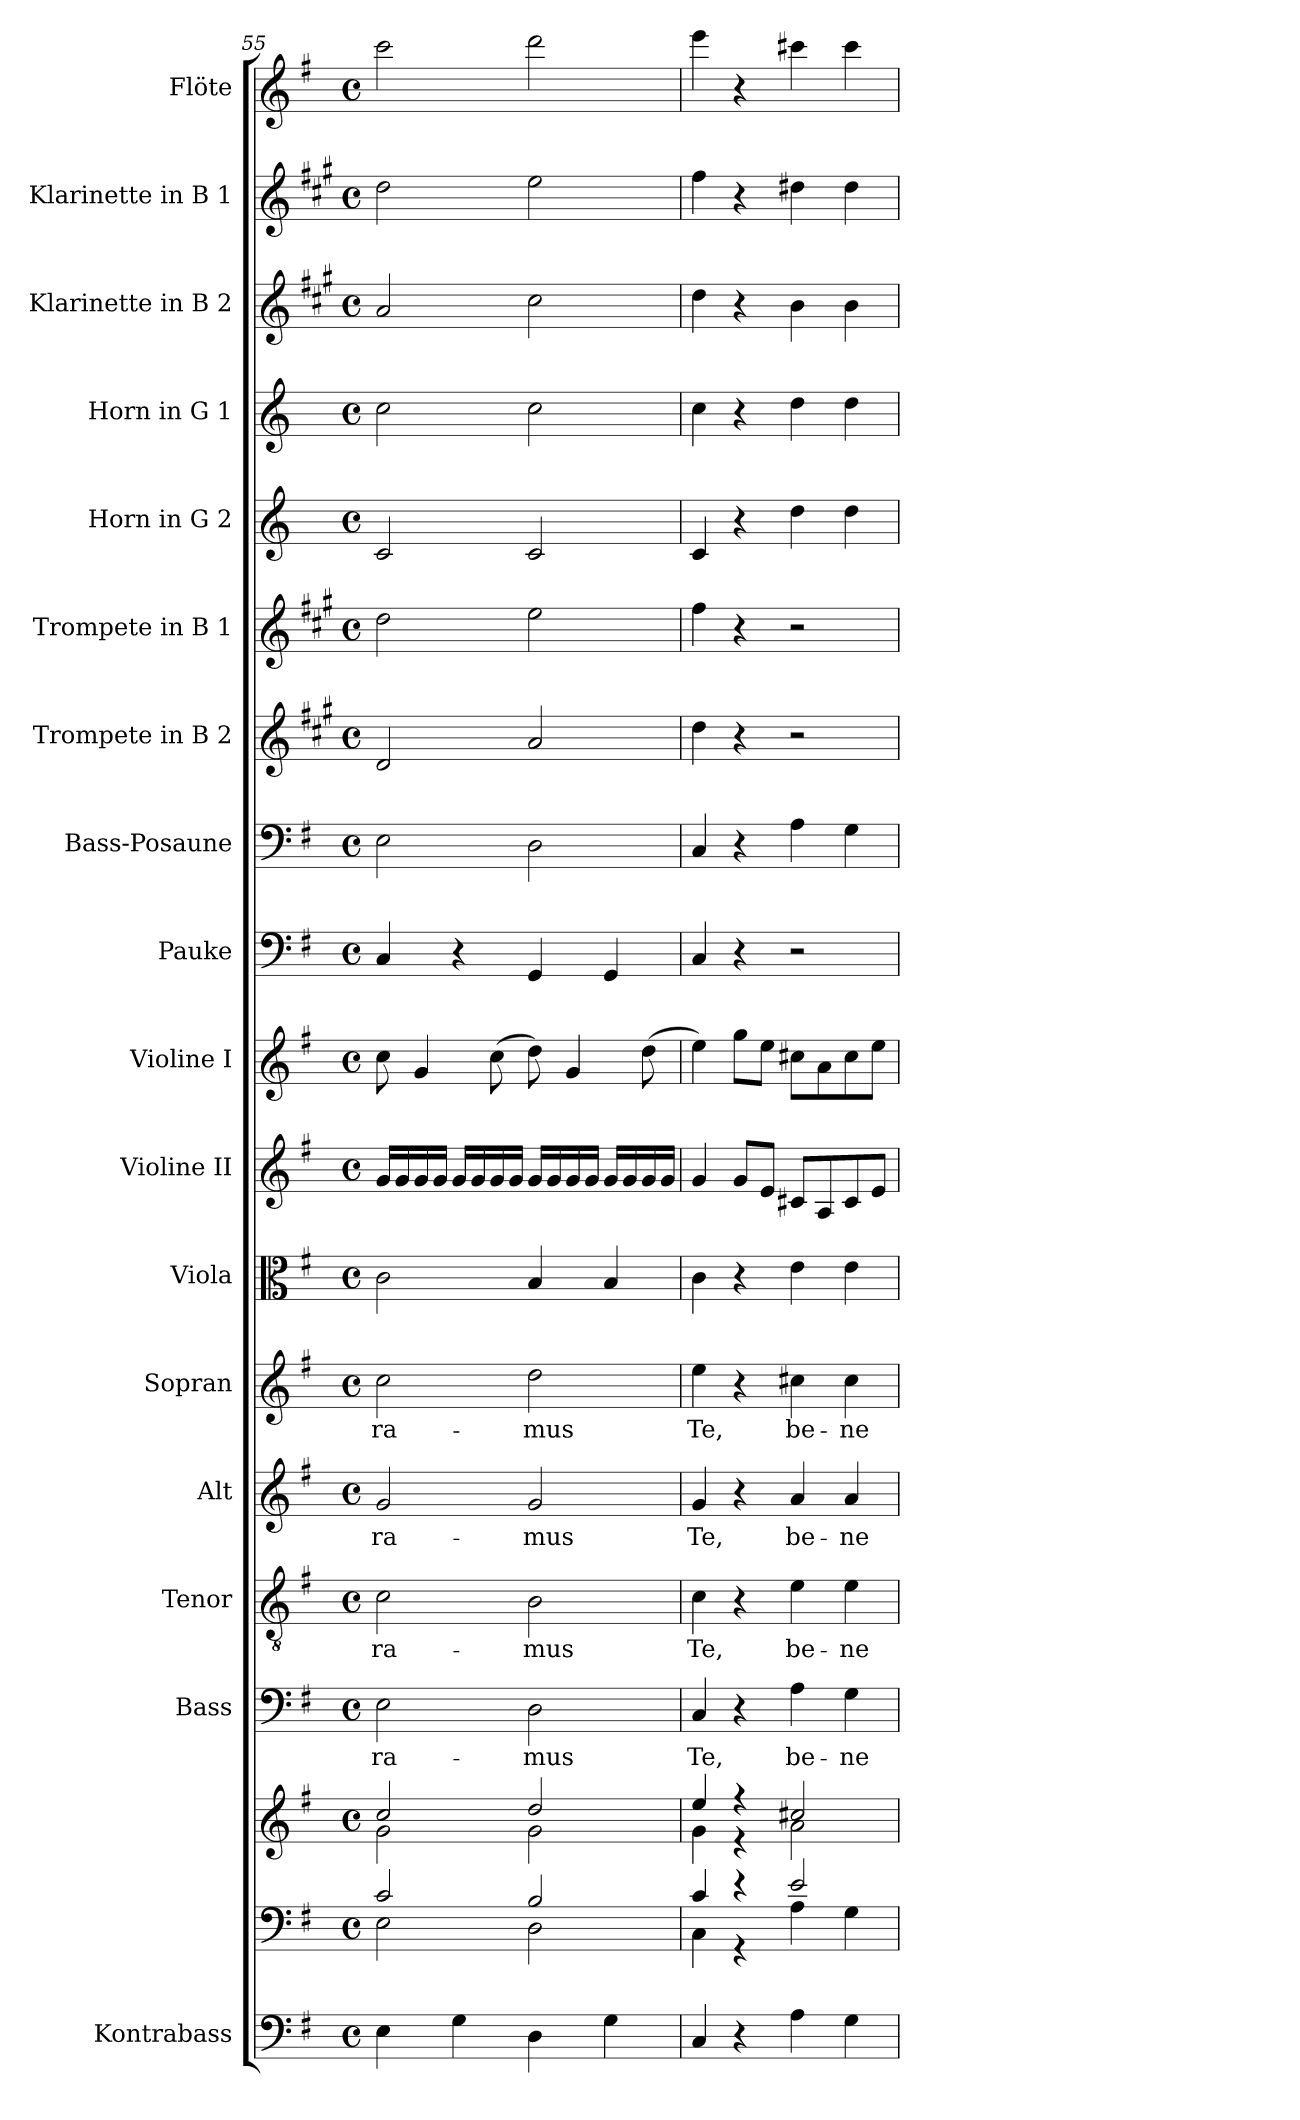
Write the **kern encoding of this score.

**kern	**kern	**kern	**kern	**text	**kern	**text	**kern	**text	**kern	**text	**kern	**kern	**kern	**kern	**kern	**kern	**kern	**kern	**kern	**kern	**kern	**kern
*part18	*part17	*part17	*part16	*part16	*part15	*part15	*part14	*part14	*part13	*part13	*part12	*part11	*part10	*part9	*part8	*part7	*part6	*part5	*part4	*part3	*part2	*part1
*staff19	*staff18	*staff17	*staff16	*staff16	*staff15	*staff15	*staff14	*staff14	*staff13	*staff13	*staff12	*staff11	*staff10	*staff9	*staff8	*staff7	*staff6	*staff5	*staff4	*staff3	*staff2	*staff1
*I"Kontrabass	*	*	*I"Bass	*	*I"Tenor	*	*I"Alt	*	*I"Sopran	*	*I"Viola	*I"Violine II	*I"Violine I	*I"Pauke	*I"Bass-Posaune	*I"Trompete in B 2	*I"Trompete in B 1	*I"Horn in G 2	*I"Horn in G 1	*I"Klarinette in B 2	*I"Klarinette in B 1	*I"Flöte
*I'Kb.	*	*	*I'B	*	*I'T	*	*I'A	*	*I'S	*	*I'Vla.	*I'Vl. II	*I'Vl. I	*I'Pk.	*I'B. Pos.	*	*	*I'Hrn. 2	*I'Hrn. 1	*	*	*I'Fl.
*clefF4	*clefF4	*clefG2	*clefF4	*	*clefGv2	*	*clefG2	*	*clefG2	*	*clefC3	*clefG2	*clefG2	*clefF4	*clefF4	*clefG2	*clefG2	*clefG2	*clefG2	*clefG2	*clefG2	*clefG2
*ITrd7c12	*	*	*	*	*	*	*	*	*	*	*	*	*	*	*	*ITrd1c2	*ITrd1c2	*ITrd3c5	*ITrd3c5	*ITrd1c2	*ITrd1c2	*
*k[f#]	*k[f#]	*k[f#]	*k[f#]	*	*k[f#]	*	*k[f#]	*	*k[f#]	*	*k[f#]	*k[f#]	*k[f#]	*k[f#]	*k[f#]	*k[f#]	*k[f#]	*k[f#]	*k[f#]	*k[f#]	*k[f#]	*k[f#]
*G:	*G:	*G:	*G:	*	*G:	*	*G:	*	*G:	*	*G:	*G:	*G:	*G:	*G:	*G:	*G:	*G:	*G:	*G:	*G:	*G:
*M4/4	*M4/4	*M4/4	*M4/4	*	*M4/4	*	*M4/4	*	*M4/4	*	*M4/4	*M4/4	*M4/4	*M4/4	*M4/4	*M4/4	*M4/4	*M4/4	*M4/4	*M4/4	*M4/4	*M4/4
*met(c)	*met(c)	*met(c)	*met(c)	*	*met(c)	*	*met(c)	*	*met(c)	*	*met(c)	*met(c)	*met(c)	*met(c)	*met(c)	*met(c)	*met(c)	*met(c)	*met(c)	*met(c)	*met(c)	*met(c)
=55	=55	=55	=55	=55	=55	=55	=55	=55	=55	=55	=55	=55	=55	=55	=55	=55	=55	=55	=55	=55	=55	=55
*	*^	*^	*	*	*	*	*	*	*	*	*	*	*	*	*	*	*	*	*	*	*	*
!	!	!	!	!	!	!LO:LY:b	!	!LO:LY:b	!	!LO:LY:b	!	!LO:LY:b	!	!	!	!	!	!	!	!	!	!	!	!
4EE\	2c/	2E\	2cc/	2g\	2E\	-ra-	2c\	-ra-	2g/	-ra-	2cc\	-ra-	2c\	16g/LL	8cc\	4C/	2E\	2c/	2cc\	2G/	2g\	2g/	2cc\	2ccc\
.	.	.	.	.	.	.	.	.	.	.	.	.	.	16g/	.	.	.	.	.	.	.	.	.	.
.	.	.	.	.	.	.	.	.	.	.	.	.	.	16g/	4g/	.	.	.	.	.	.	.	.	.
.	.	.	.	.	.	.	.	.	.	.	.	.	.	16g/JJ	.	.	.	.	.	.	.	.	.	.
4GG\	.	.	.	.	.	.	.	.	.	.	.	.	.	16g/LL	.	4r	.	.	.	.	.	.	.	.
.	.	.	.	.	.	.	.	.	.	.	.	.	.	16g/	.	.	.	.	.	.	.	.	.	.
.	.	.	.	.	.	.	.	.	.	.	.	.	.	16g/	(>8cc\	.	.	.	.	.	.	.	.	.
.	.	.	.	.	.	.	.	.	.	.	.	.	.	16g/JJ	.	.	.	.	.	.	.	.	.	.
!	!	!	!	!	!	!LO:LY:b	!	!LO:LY:b	!	!LO:LY:b	!	!LO:LY:b	!	!	!	!	!	!	!	!	!	!	!	!
4DD\	2B/	2D\	2dd/	2g\	2D\	-mus	2B\	-mus	2g/	-mus	2dd\	-mus	4B/	16g/LL	8dd\)	4GG/	2D\	2g/	2dd\	2G/	2g\	2b\	2dd\	2ddd\
.	.	.	.	.	.	.	.	.	.	.	.	.	.	16g/	.	.	.	.	.	.	.	.	.	.
.	.	.	.	.	.	.	.	.	.	.	.	.	.	16g/	4g/	.	.	.	.	.	.	.	.	.
.	.	.	.	.	.	.	.	.	.	.	.	.	.	16g/JJ	.	.	.	.	.	.	.	.	.	.
4GG\	.	.	.	.	.	.	.	.	.	.	.	.	4B/	16g/LL	.	4GG/	.	.	.	.	.	.	.	.
.	.	.	.	.	.	.	.	.	.	.	.	.	.	16g/	.	.	.	.	.	.	.	.	.	.
.	.	.	.	.	.	.	.	.	.	.	.	.	.	16g/	(>8dd\	.	.	.	.	.	.	.	.	.
.	.	.	.	.	.	.	.	.	.	.	.	.	.	16g/JJ	.	.	.	.	.	.	.	.	.	.
!!LO:PB:g=z
=56	=56	=56	=56	=56	=56	=56	=56	=56	=56	=56	=56	=56	=56	=56	=56	=56	=56	=56	=56	=56	=56	=56	=56	=56
!	!	!	!	!	!	!LO:LY:b	!	!LO:LY:b	!	!LO:LY:b	!	!LO:LY:b	!	!	!	!	!	!	!	!	!	!	!	!
4CC/	4c/	4C\	4ee/	4g\	4C/	Te,	4c\	Te,	4g/	Te,	4ee\	Te,	4c\	4g/	4ee\)	4C/	4C/	4cc\	4ee\	4G/	4g\	4cc\	4ee\	4eee\
4r	4r	4r	4r	4r	4r	.	4r	.	4r	.	4r	.	4r	8g/L	8gg\L	4r	4r	4r	4r	4r	4r	4r	4r	4r
.	.	.	.	.	.	.	.	.	.	.	.	.	.	8e/J	8ee\J	.	.	.	.	.	.	.	.	.
!	!	!	!	!	!	!LO:LY:b	!	!LO:LY:b	!	!LO:LY:b	!	!LO:LY:b	!	!	!	!	!	!	!	!	!	!	!	!
4AA\	2e/	4A\	2cc#X/	2a\	4A\	be-	4e\	be-	4a/	be-	4cc#X\	be-	4e\	8c#X/L	8cc#X\L	2r	4A\	2r	2r	4a\	4a\	4a\	4cc#X\	4ccc#X\
.	.	.	.	.	.	.	.	.	.	.	.	.	.	8A/	8a\	.	.	.	.	.	.	.	.	.
!	!	!	!	!	!	!LO:LY:b	!	!LO:LY:b	!	!LO:LY:b	!	!LO:LY:b	!	!	!	!	!	!	!	!	!	!	!	!
4GG\	.	4G\	.	.	4G\	-ne-	4e\	-ne-	4a/	-ne-	4cc#\	-ne-	4e\	8c#/	8cc#\	.	4G\	.	.	4a\	4a\	4a\	4cc#\	4ccc#\
.	.	.	.	.	.	.	.	.	.	.	.	.	.	8e/J	8ee\J	.	.	.	.	.	.	.	.	.
*	*v	*v	*	*	*	*	*	*	*	*	*	*	*	*	*	*	*	*	*	*	*	*	*	*
*	*	*v	*v	*	*	*	*	*	*	*	*	*	*	*	*	*	*	*	*	*	*	*	*
=	=	=	=	=	=	=	=	=	=	=	=	=	=	=	=	=	=	=	=	=	=	=
*-	*-	*-	*-	*-	*-	*-	*-	*-	*-	*-	*-	*-	*-	*-	*-	*-	*-	*-	*-	*-	*-	*-
